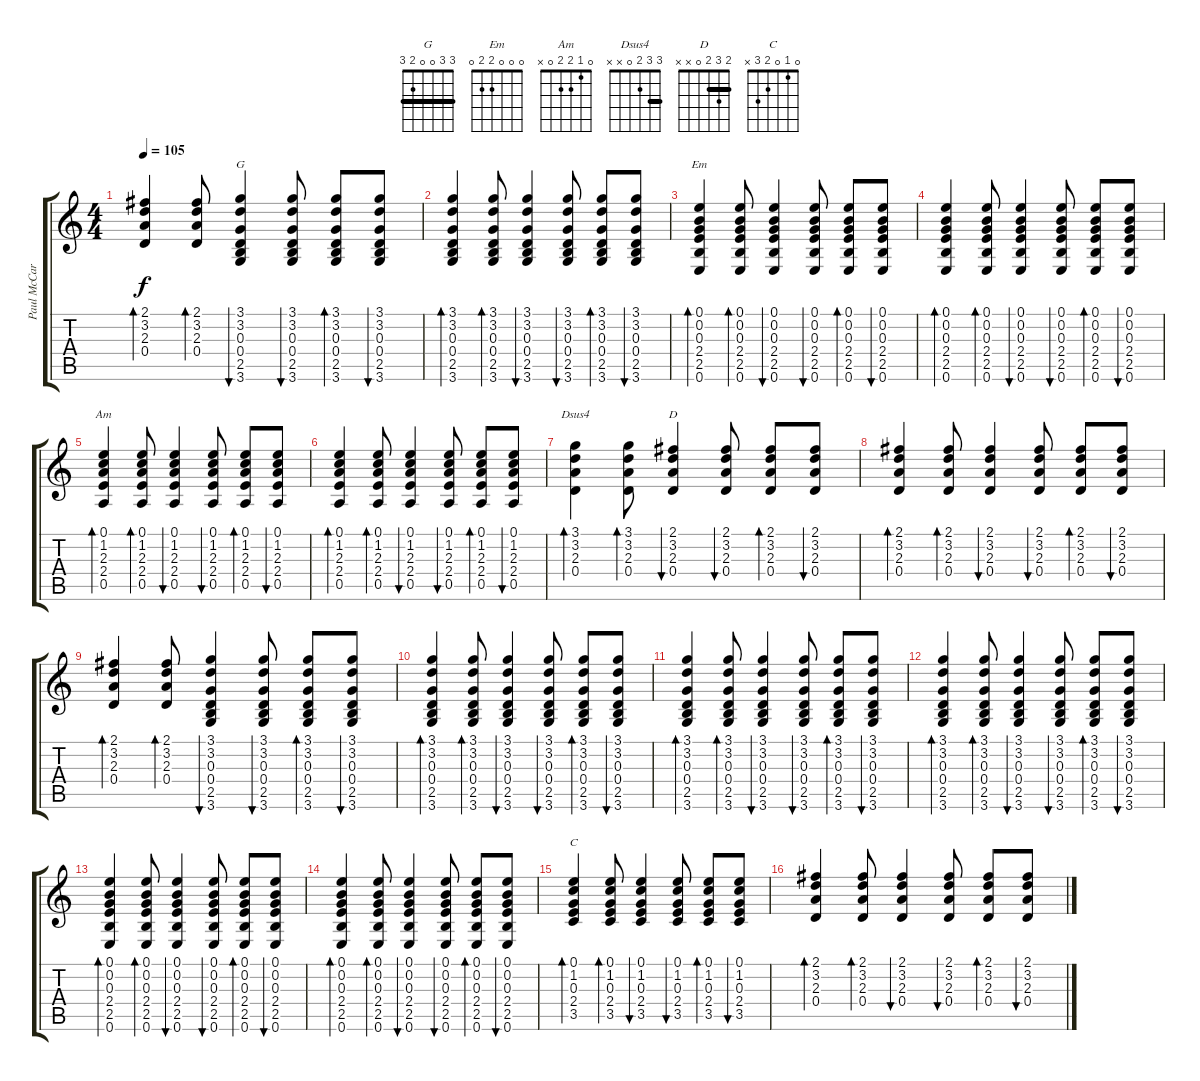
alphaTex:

\track ("Paul McCartney" "Paul McCar") {instrument acousticguitarsteel}
\staff {score tabs}
\tuning (E4 B3 G3 D3 A2 E2) {hide}
\chord ("G" 3 3 0 0 2 3) {barre 3}
\chord ("Em" 0 0 0 2 2 0)
\chord ("Am" 0 1 2 2 0 x)
\chord ("Dsus4" 3 3 2 0 x x) {barre 3}
\chord ("D" 2 3 2 0 x x) {barre 2}
\chord ("C" 0 1 0 2 3 x)
\ts (4 4)
\tempo 105
\clef g2
\ks c
(2.1 3.2 2.3 0.4).4{bd 30 dy f} (2.1 3.2 2.3 0.4).8{bd 30} (3.1 3.2 0.3 0.4 2.5 3.6).4{bu 30 ch "G"} (3.1 3.2 0.3 0.4 2.5 3.6).8{bu 30} (3.1 3.2 0.3 0.4 2.5 3.6).8{bd 30} (3.1 3.2 0.3 0.4 2.5 3.6).8{bu 30} |
(3.1 3.2 0.3 0.4 2.5 3.6).4{bd 30} (3.1 3.2 0.3 0.4 2.5 3.6).8{bd 30} (3.1 3.2 0.3 0.4 2.5 3.6).4{bu 30} (3.1 3.2 0.3 0.4 2.5 3.6).8{bu 30} (3.1 3.2 0.3 0.4 2.5 3.6).8{bd 30} (3.1 3.2 0.3 0.4 2.5 3.6).8{bu 30} |
(0.1 0.2 0.3 2.4 2.5 0.6).4{bd 30 ch "Em"} (0.1 0.2 0.3 2.4 2.5 0.6).8{bd 30} (0.1 0.2 0.3 2.4 2.5 0.6).4{bu 30} (0.1 0.2 0.3 2.4 2.5 0.6).8{bu 30} (0.1 0.2 0.3 2.4 2.5 0.6).8{bd 30} (0.1 0.2 0.3 2.4 2.5 0.6).8{bu 30} |
(0.1 0.2 0.3 2.4 2.5 0.6).4{bd 30} (0.1 0.2 0.3 2.4 2.5 0.6).8{bd 30} (0.1 0.2 0.3 2.4 2.5 0.6).4{bu 30} (0.1 0.2 0.3 2.4 2.5 0.6).8{bu 30} (0.1 0.2 0.3 2.4 2.5 0.6).8{bd 30} (0.1 0.2 0.3 2.4 2.5 0.6).8{bu 30} |
(0.1 1.2 2.3 2.4 0.5).4{bd 30 ch "Am"} (0.1 1.2 2.3 2.4 0.5).8{bd 30} (0.1 1.2 2.3 2.4 0.5).4{bu 30} (0.1 1.2 2.3 2.4 0.5).8{bu 30} (0.1 1.2 2.3 2.4 0.5).8{bd 30} (0.1 1.2 2.3 2.4 0.5).8{bu 30} |
(0.1 1.2 2.3 2.4 0.5).4{bd 30} (0.1 1.2 2.3 2.4 0.5).8{bd 30} (0.1 1.2 2.3 2.4 0.5).4{bu 30} (0.1 1.2 2.3 2.4 0.5).8{bu 30} (0.1 1.2 2.3 2.4 0.5).8{bd 30} (0.1 1.2 2.3 2.4 0.5).8{bu 30} |
(3.1 3.2 2.3 0.4).4{bd 30 ch "Dsus4"} (3.1 3.2 2.3 0.4).8{bd 30} (2.1 3.2 2.3 0.4).4{bu 30 ch "D"} (2.1 3.2 2.3 0.4).8{bu 30} (2.1 3.2 2.3 0.4).8{bd 30} (2.1 3.2 2.3 0.4).8{bu 30} |
(2.1 3.2 2.3 0.4).4{bd 30} (2.1 3.2 2.3 0.4).8{bd 30} (2.1 3.2 2.3 0.4).4{bu 30} (2.1 3.2 2.3 0.4).8{bu 30} (2.1 3.2 2.3 0.4).8{bd 30} (2.1 3.2 2.3 0.4).8{bu 30} |
(2.1 3.2 2.3 0.4).4{bd 30} (2.1 3.2 2.3 0.4).8{bd 30} (3.1 3.2 0.3 0.4 2.5 3.6).4{bu 30} (3.1 3.2 0.3 0.4 2.5 3.6).8{bu 30} (3.1 3.2 0.3 0.4 2.5 3.6).8{bd 30} (3.1 3.2 0.3 0.4 2.5 3.6).8{bu 30} |
(3.1 3.2 0.3 0.4 2.5 3.6).4{bd 30} (3.1 3.2 0.3 0.4 2.5 3.6).8{bd 30} (3.1 3.2 0.3 0.4 2.5 3.6).4{bu 30} (3.1 3.2 0.3 0.4 2.5 3.6).8{bu 30} (3.1 3.2 0.3 0.4 2.5 3.6).8{bd 30} (3.1 3.2 0.3 0.4 2.5 3.6).8{bu 30} |
(3.1 3.2 0.3 0.4 2.5 3.6).4{bd 30} (3.1 3.2 0.3 0.4 2.5 3.6).8{bd 30} (3.1 3.2 0.3 0.4 2.5 3.6).4{bu 30} (3.1 3.2 0.3 0.4 2.5 3.6).8{bu 30} (3.1 3.2 0.3 0.4 2.5 3.6).8{bd 30} (3.1 3.2 0.3 0.4 2.5 3.6).8{bu 30} |
(3.1 3.2 0.3 0.4 2.5 3.6).4{bd 30} (3.1 3.2 0.3 0.4 2.5 3.6).8{bd 30} (3.1 3.2 0.3 0.4 2.5 3.6).4{bu 30} (3.1 3.2 0.3 0.4 2.5 3.6).8{bu 30} (3.1 3.2 0.3 0.4 2.5 3.6).8{bd 30} (3.1 3.2 0.3 0.4 2.5 3.6).8{bu 30} |
(0.1 0.2 0.3 2.4 2.5 0.6).4{bd 30} (0.1 0.2 0.3 2.4 2.5 0.6).8{bd 30} (0.1 0.2 0.3 2.4 2.5 0.6).4{bu 30} (0.1 0.2 0.3 2.4 2.5 0.6).8{bu 30} (0.1 0.2 0.3 2.4 2.5 0.6).8{bd 30} (0.1 0.2 0.3 2.4 2.5 0.6).8{bu 30} |
(0.1 0.2 0.3 2.4 2.5 0.6).4{bd 30} (0.1 0.2 0.3 2.4 2.5 0.6).8{bd 30} (0.1 0.2 0.3 2.4 2.5 0.6).4{bu 30} (0.1 0.2 0.3 2.4 2.5 0.6).8{bu 30} (0.1 0.2 0.3 2.4 2.5 0.6).8{bd 30} (0.1 0.2 0.3 2.4 2.5 0.6).8{bu 30} |
(0.1 1.2 0.3 2.4 3.5).4{bd 30 ch "C"} (0.1 1.2 0.3 2.4 3.5).8{bd 30} (0.1 1.2 0.3 2.4 3.5).4{bu 30} (0.1 1.2 0.3 2.4 3.5).8{bu 30} (0.1 1.2 0.3 2.4 3.5).8{bd 30} (0.1 1.2 0.3 2.4 3.5).8{bu 30} |
(2.1 3.2 2.3 0.4).4{bd 30} (2.1 3.2 2.3 0.4).8{bd 30} (2.1 3.2 2.3 0.4).4{bu 30} (2.1 3.2 2.3 0.4).8{bu 30} (2.1 3.2 2.3 0.4).8{bd 30} (2.1 3.2 2.3 0.4).8{bu 30}
